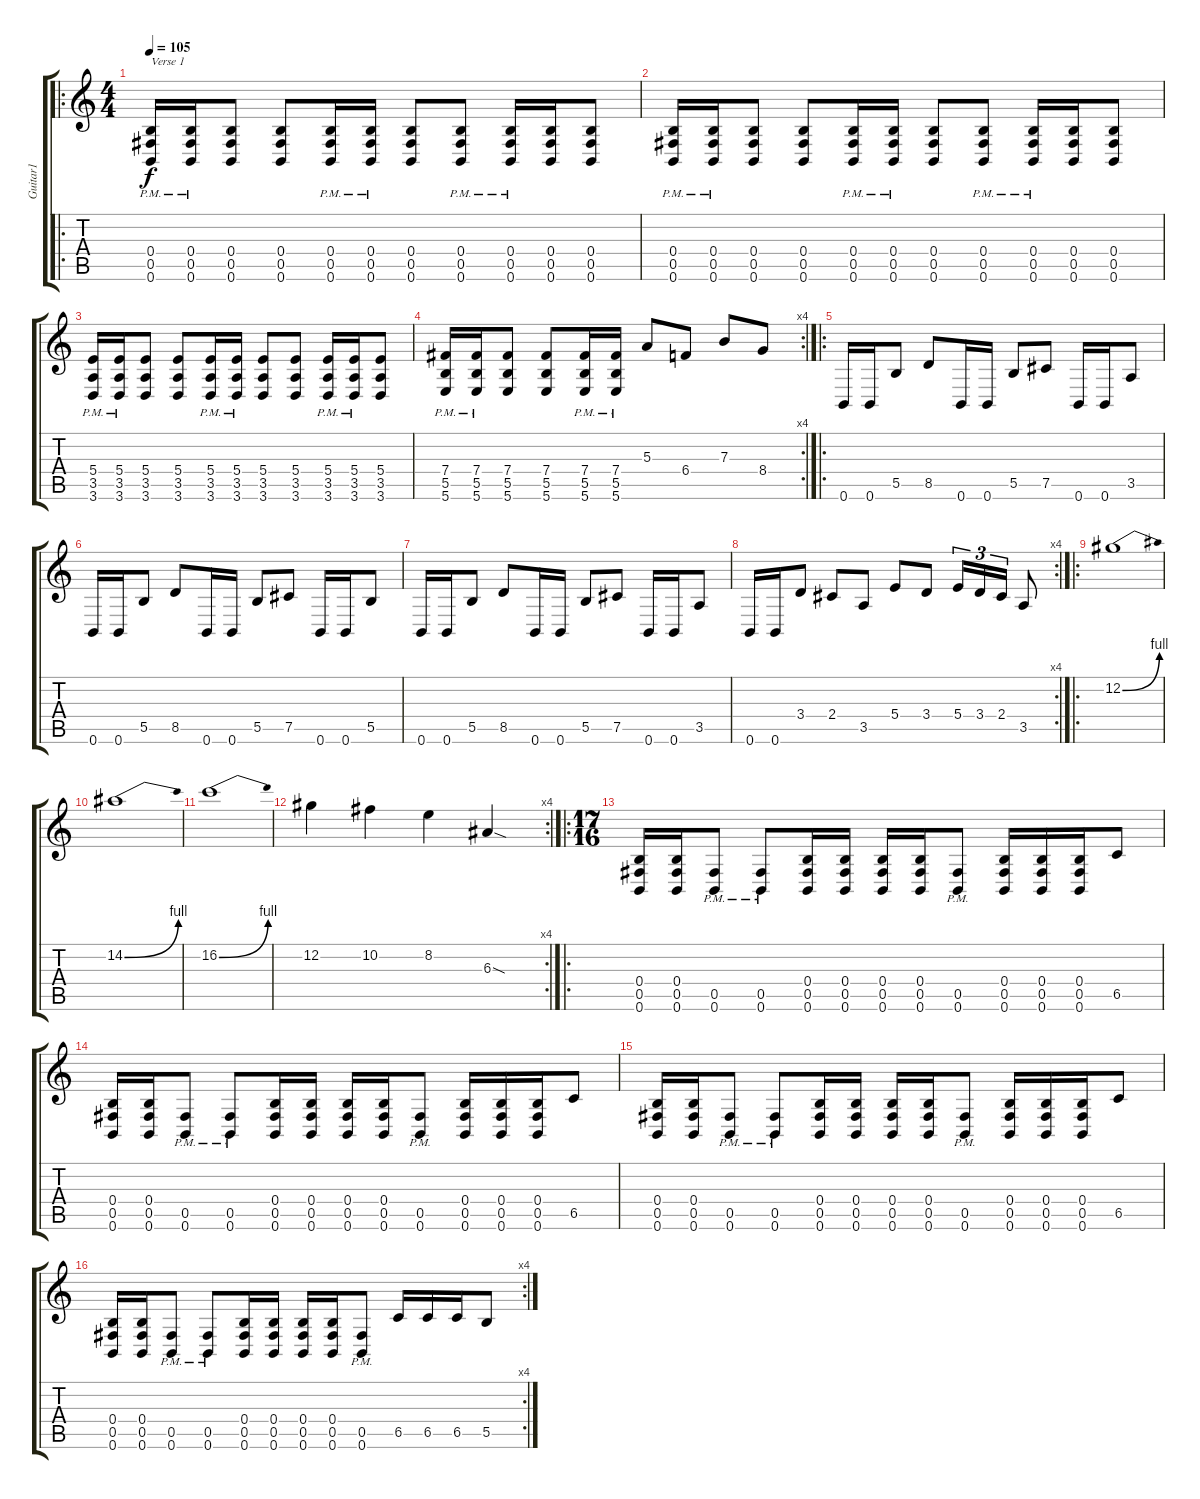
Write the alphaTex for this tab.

\track ("Guitar1" "Guitar1") {instrument overdrivenguitar}
\staff {score tabs}
\tuning (Db4 Ab3 E3 B2 Gb2 B1) {hide}
\ro
\ts (4 4)
\tempo 105
\clef g2
\ks c
(0.4{pm} 0.5{pm} 0.6{pm}).16{txt "Verse 1" dy f} (0.4{pm} 0.5{pm} 0.6{pm}).16 (0.4 0.5 0.6).8 (0.4 0.5 0.6).8 (0.4{pm} 0.5{pm} 0.6{pm}).16 (0.4{pm} 0.5{pm} 0.6{pm}).16 (0.4 0.5 0.6).8 (0.4{pm} 0.5{pm} 0.6{pm}).8 (0.4{pm} 0.5{pm} 0.6{pm}).16 (0.4 0.5 0.6).16 (0.4 0.5 0.6).8 |
(0.4{pm} 0.5{pm} 0.6{pm}).16 (0.4{pm} 0.5{pm} 0.6{pm}).16 (0.4 0.5 0.6).8 (0.4 0.5 0.6).8 (0.4{pm} 0.5{pm} 0.6{pm}).16 (0.4{pm} 0.5{pm} 0.6{pm}).16 (0.4 0.5 0.6).8 (0.4{pm} 0.5{pm} 0.6{pm}).8 (0.4{pm} 0.5{pm} 0.6{pm}).16 (0.4 0.5 0.6).16 (0.4 0.5 0.6).8 |
(5.4{pm} 3.5{pm} 3.6{pm}).16 (5.4{pm} 3.5{pm} 3.6{pm}).16 (5.4 3.5 3.6).8 (5.4 3.5 3.6).8 (5.4{pm} 3.5{pm} 3.6{pm}).16 (5.4{pm} 3.5{pm} 3.6{pm}).16 (5.4 3.5 3.6).8 (5.4 3.5 3.6).8 (5.4{pm} 3.5{pm} 3.6{pm}).16 (5.4{pm} 3.5{pm} 3.6{pm}).16 (5.4 3.5 3.6).8 |
\rc 4
(7.4{pm} 5.5{pm} 5.6{pm}).16 (7.4{pm} 5.5{pm} 5.6{pm}).16 (7.4 5.5 5.6).8 (7.4 5.5 5.6).8 (7.4{pm} 5.5{pm} 5.6{pm}).16 (7.4{pm} 5.5{pm} 5.6{pm}).16 5.3.8 6.4.8 7.3.8 8.4.8 |
\ro
0.6.16 0.6.16 5.5.8 8.5.8 0.6.16 0.6.16 5.5.8 7.5.8 0.6.16 0.6.16 3.5.8 |
0.6.16 0.6.16 5.5.8 8.5.8 0.6.16 0.6.16 5.5.8 7.5.8 0.6.16 0.6.16 5.5.8 |
0.6.16 0.6.16 5.5.8 8.5.8 0.6.16 0.6.16 5.5.8 7.5.8 0.6.16 0.6.16 3.5.8 |
\rc 4
0.6.16 0.6.16 3.4.8 2.4.8 3.5.8 5.4.8 3.4.8 5.4.16{tu (3 2)} 3.4.16{tu (3 2)} 2.4.16{tu (3 2)} 3.5.8 |
\ro
12.2{be (bend 0 0 60 4)}.1 |
14.2{be (bend 0 0 60 4)}.1 |
16.2{be (bend 0 0 60 4)}.1 |
\rc 4
12.2.4 10.2.4 8.2.4 6.3{sod}.4 |
\ro
\ts (17 16)
(0.4 0.5 0.6).16 (0.4 0.5 0.6).16 (0.5{pm} 0.6{pm}).8 (0.5{pm} 0.6{pm}).8 (0.4 0.5 0.6).16 (0.4 0.5 0.6).16 (0.4 0.5 0.6).16 (0.4 0.5 0.6).16 (0.5{pm} 0.6{pm}).8 (0.4 0.5 0.6).16 (0.4 0.5 0.6).16 (0.4 0.5 0.6).16 6.5.8 |
(0.4 0.5 0.6).16 (0.4 0.5 0.6).16 (0.5{pm} 0.6{pm}).8 (0.5{pm} 0.6{pm}).8 (0.4 0.5 0.6).16 (0.4 0.5 0.6).16 (0.4 0.5 0.6).16 (0.4 0.5 0.6).16 (0.5{pm} 0.6{pm}).8 (0.4 0.5 0.6).16 (0.4 0.5 0.6).16 (0.4 0.5 0.6).16 6.5.8 |
(0.4 0.5 0.6).16 (0.4 0.5 0.6).16 (0.5{pm} 0.6{pm}).8 (0.5{pm} 0.6{pm}).8 (0.4 0.5 0.6).16 (0.4 0.5 0.6).16 (0.4 0.5 0.6).16 (0.4 0.5 0.6).16 (0.5{pm} 0.6{pm}).8 (0.4 0.5 0.6).16 (0.4 0.5 0.6).16 (0.4 0.5 0.6).16 6.5.8 |
\rc 4
(0.4 0.5 0.6).16 (0.4 0.5 0.6).16 (0.5{pm} 0.6{pm}).8 (0.5{pm} 0.6{pm}).8 (0.4 0.5 0.6).16 (0.4 0.5 0.6).16 (0.4 0.5 0.6).16 (0.4 0.5 0.6).16 (0.5{pm} 0.6{pm}).8 6.5.16 6.5.16 6.5.16 5.5.8
